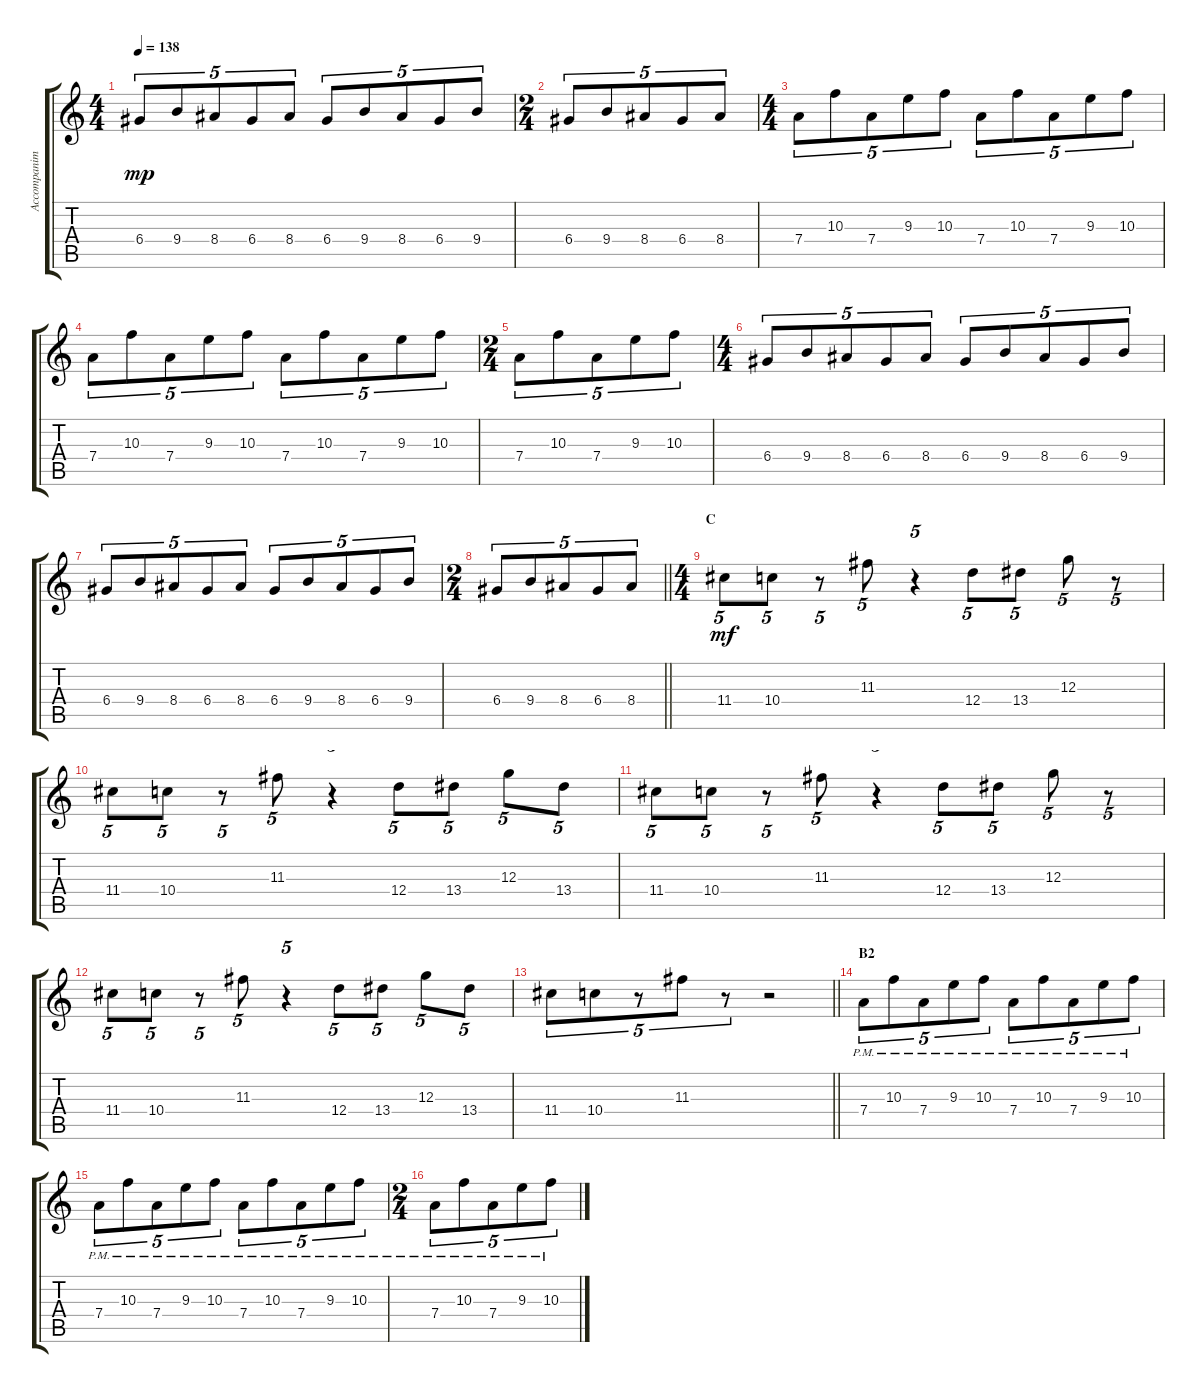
\track ("Accompaniment R" "Accompanim") {instrument acousticguitarsteel}
\staff {score tabs}
\tuning (E4 B3 G3 D3 A2 E2) {hide}
\ts (4 4)
\tempo 138
\clef g2
\ks c
6.4.8{tu (5 4) dy mp} 9.4.8{tu (5 4)} 8.4.8{tu (5 4)} 6.4.8{tu (5 4)} 8.4.8{tu (5 4)} 6.4.8{tu (5 4)} 9.4.8{tu (5 4)} 8.4.8{tu (5 4)} 6.4.8{tu (5 4)} 9.4.8{tu (5 4)} |
\ts (2 4)
6.4.8{tu (5 4)} 9.4.8{tu (5 4)} 8.4.8{tu (5 4)} 6.4.8{tu (5 4)} 8.4.8{tu (5 4)} |
\ts (4 4)
7.4.8{tu (5 4)} 10.3.8{tu (5 4)} 7.4.8{tu (5 4)} 9.3.8{tu (5 4)} 10.3.8{tu (5 4)} 7.4.8{tu (5 4)} 10.3.8{tu (5 4)} 7.4.8{tu (5 4)} 9.3.8{tu (5 4)} 10.3.8{tu (5 4)} |
7.4.8{tu (5 4)} 10.3.8{tu (5 4)} 7.4.8{tu (5 4)} 9.3.8{tu (5 4)} 10.3.8{tu (5 4)} 7.4.8{tu (5 4)} 10.3.8{tu (5 4)} 7.4.8{tu (5 4)} 9.3.8{tu (5 4)} 10.3.8{tu (5 4)} |
\ts (2 4)
7.4.8{tu (5 4)} 10.3.8{tu (5 4)} 7.4.8{tu (5 4)} 9.3.8{tu (5 4)} 10.3.8{tu (5 4)} |
\ts (4 4)
6.4.8{tu (5 4)} 9.4.8{tu (5 4)} 8.4.8{tu (5 4)} 6.4.8{tu (5 4)} 8.4.8{tu (5 4)} 6.4.8{tu (5 4)} 9.4.8{tu (5 4)} 8.4.8{tu (5 4)} 6.4.8{tu (5 4)} 9.4.8{tu (5 4)} |
6.4.8{tu (5 4)} 9.4.8{tu (5 4)} 8.4.8{tu (5 4)} 6.4.8{tu (5 4)} 8.4.8{tu (5 4)} 6.4.8{tu (5 4)} 9.4.8{tu (5 4)} 8.4.8{tu (5 4)} 6.4.8{tu (5 4)} 9.4.8{tu (5 4)} |
\ts (2 4)
\barLineRight lightlight
6.4.8{tu (5 4)} 9.4.8{tu (5 4)} 8.4.8{tu (5 4)} 6.4.8{tu (5 4)} 8.4.8{tu (5 4)} |
\ts (4 4)
\section ("" "C")
11.4.8{tu (5 4) dy mf instrument distortionguitar} 10.4.8{tu (5 4)} r.8{tu (5 4)} 11.3.8{tu (5 4)} r.4{tu (5 4)} 12.4.8{tu (5 4)} 13.4.8{tu (5 4)} 12.3.8{tu (5 4)} r.8{tu (5 4)} |
11.4.8{tu (5 4)} 10.4.8{tu (5 4)} r.8{tu (5 4)} 11.3.8{tu (5 4)} r.4{tu (5 4)} 12.4.8{tu (5 4)} 13.4.8{tu (5 4)} 12.3.8{tu (5 4)} 13.4.8{tu (5 4)} |
11.4.8{tu (5 4)} 10.4.8{tu (5 4)} r.8{tu (5 4)} 11.3.8{tu (5 4)} r.4{tu (5 4)} 12.4.8{tu (5 4)} 13.4.8{tu (5 4)} 12.3.8{tu (5 4)} r.8{tu (5 4)} |
11.4.8{tu (5 4)} 10.4.8{tu (5 4)} r.8{tu (5 4)} 11.3.8{tu (5 4)} r.4{tu (5 4)} 12.4.8{tu (5 4)} 13.4.8{tu (5 4)} 12.3.8{tu (5 4)} 13.4.8{tu (5 4)} |
\barLineRight lightlight
11.4.8{tu (5 4)} 10.4.8{tu (5 4)} r.8{tu (5 4)} 11.3.8{tu (5 4)} r.8{tu (5 4)} r.2 |
\section ("" "B2")
7.4{pm}.8{tu (5 4)} 10.3{pm}.8{tu (5 4)} 7.4{pm}.8{tu (5 4)} 9.3{pm}.8{tu (5 4)} 10.3{pm}.8{tu (5 4)} 7.4{pm}.8{tu (5 4)} 10.3{pm}.8{tu (5 4)} 7.4{pm}.8{tu (5 4)} 9.3{pm}.8{tu (5 4)} 10.3{pm}.8{tu (5 4)} |
7.4{pm}.8{tu (5 4)} 10.3{pm}.8{tu (5 4)} 7.4{pm}.8{tu (5 4)} 9.3{pm}.8{tu (5 4)} 10.3{pm}.8{tu (5 4)} 7.4{pm}.8{tu (5 4)} 10.3{pm}.8{tu (5 4)} 7.4{pm}.8{tu (5 4)} 9.3{pm}.8{tu (5 4)} 10.3{pm}.8{tu (5 4)} |
\ts (2 4)
7.4{pm}.8{tu (5 4)} 10.3{pm}.8{tu (5 4)} 7.4{pm}.8{tu (5 4)} 9.3{pm}.8{tu (5 4)} 10.3{pm}.8{tu (5 4)}
